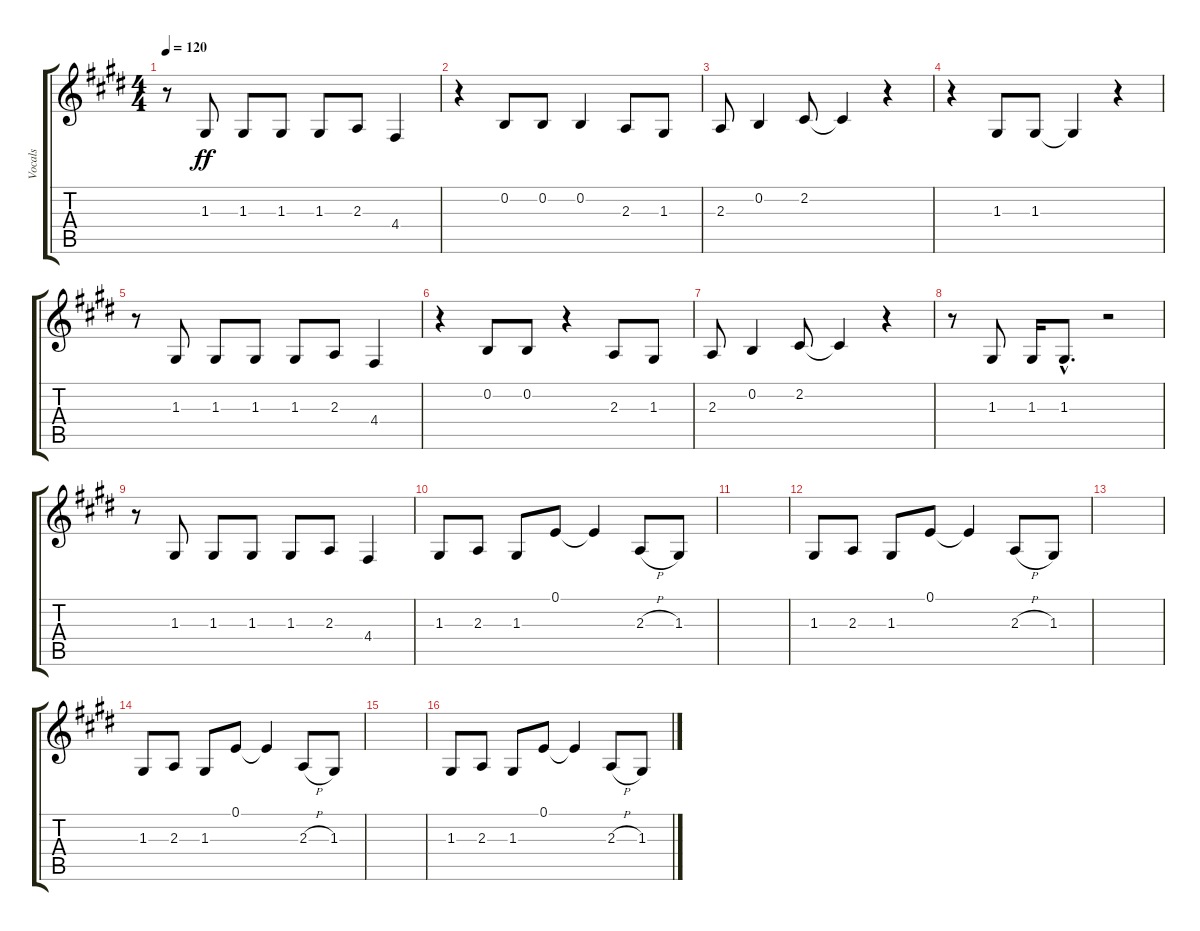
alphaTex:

\track ("Vocals" "Vocals") {instrument trumpet}
\staff {score tabs}
\tuning (E4 B3 G3 D3 A2 E2) {hide}
\ts (4 4)
\tempo 120
\clef g2
\ks e
r.8{dy ff} 1.3.8 1.3.8 1.3.8 1.3.8 2.3.8 4.4.4 |
r.4 0.2.8 0.2.8 0.2.4 2.3.8 1.3.8 |
2.3.8 0.2.4 2.2.8 2.2{t}.4 r.4 |
r.4 1.3.8 1.3.8 1.3{t}.4 r.4 |
r.8 1.3.8 1.3.8 1.3.8 1.3.8 2.3.8 4.4.4 |
r.4 0.2.8 0.2.8 r.4 2.3.8 1.3.8 |
2.3.8 0.2.4 2.2.8 2.2{t}.4 r.4 |
r.8 1.3.8 1.3.16 1.3{hac}.8{d} r.2 |
r.8 1.3.8 1.3.8 1.3.8 1.3.8 2.3.8 4.4.4 |
1.3.8 2.3.8 1.3.8 0.1.8 0.1{t}.4 2.3{h}.8 1.3.8 |
|
1.3.8 2.3.8 1.3.8 0.1.8 0.1{t}.4 2.3{h}.8 1.3.8 |
|
1.3.8 2.3.8 1.3.8 0.1.8 0.1{t}.4 2.3{h}.8 1.3.8 |
|
1.3.8 2.3.8 1.3.8 0.1.8 0.1{t}.4 2.3{h}.8 1.3.8
